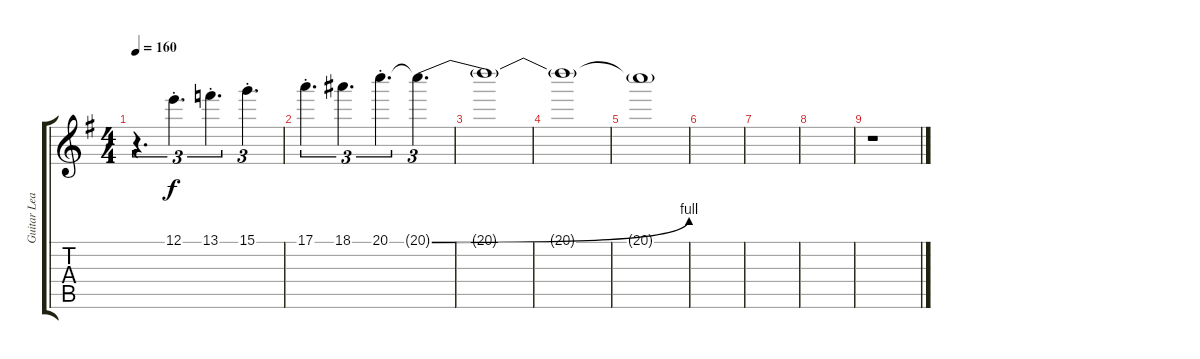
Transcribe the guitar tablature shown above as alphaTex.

\track ("Guitar Lead" "Guitar Lea") {instrument distortionguitar}
\staff {score tabs}
\tuning (E4 B3 G3 D3 A2 E2) {hide}
\ts (4 4)
\tempo 160
\clef g2
\ks g
r.4{d tu (3 2) dy f} 12.1{st}.4{d tu (3 2)} 13.1{st}.4{d tu (3 2)} 15.1{st}.4{d tu (3 2)} |
17.1{st}.4{d tu (3 2)} 18.1.4{d tu (3 2)} 20.1{st}.4{d tu (3 2)} 20.1{be (bend 0 0 60 4) t}.4{d tu (3 2)} |
20.1{t}.1 |
20.1{t}.1 |
20.1{t}.1 |
|
|
|
r.1
